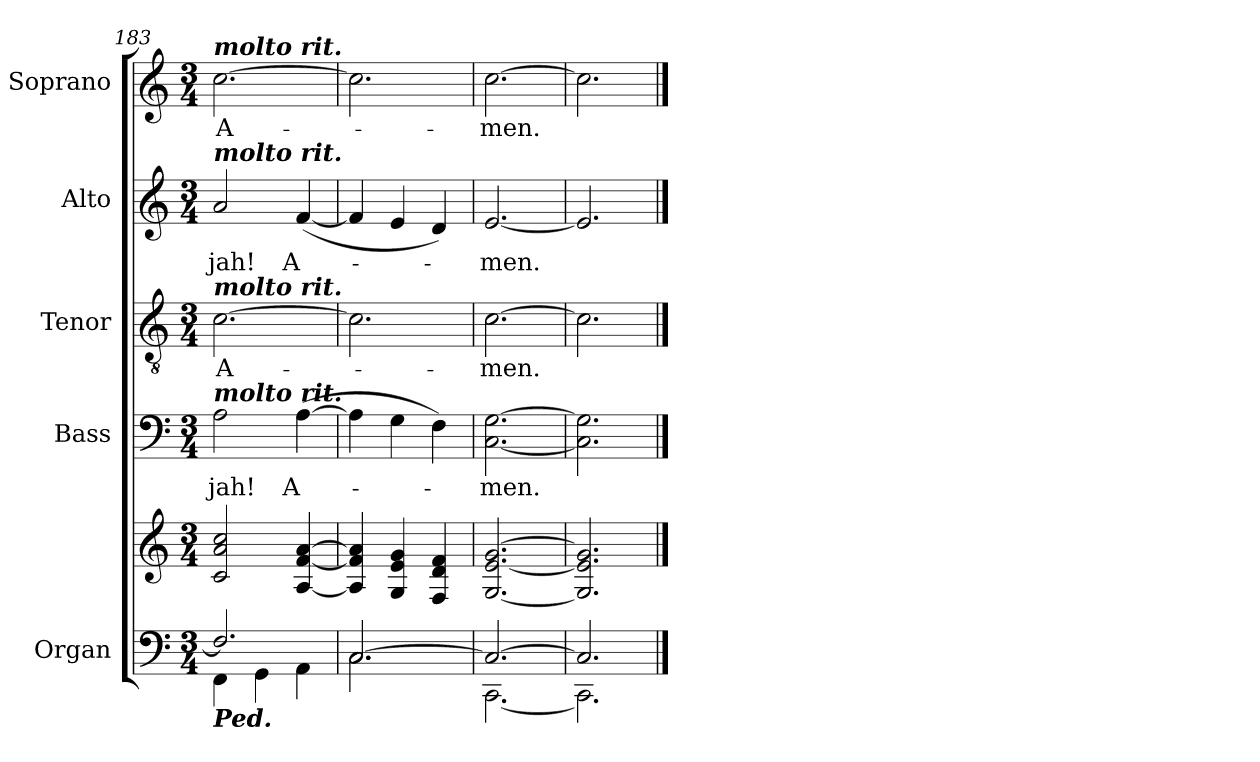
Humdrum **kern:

**kern	**kern	**kern	**text	**kern	**text	**kern	**text	**kern	**text
*part5	*part5	*part4	*part4	*part3	*part3	*part2	*part2	*part1	*part1
*staff6	*staff5	*staff4	*staff4	*staff3	*staff3	*staff2	*staff2	*staff1	*staff1
*I"Organ	*	*I"Bass	*	*I"Tenor	*	*I"Alto	*	*I"Soprano	*
*	*	*I'B	*	*I'T	*	*I'A	*	*I'S	*
*clefF4	*clefG2	*clefF4	*	*clefGv2	*	*clefG2	*	*clefG2	*
*k[]	*k[]	*k[]	*	*k[]	*	*k[]	*	*k[]	*
*C:	*C:	*C:	*	*C:	*	*C:	*	*C:	*
*M3/4	*M3/4	*M3/4	*	*M3/4	*	*M3/4	*	*M3/4	*
=183	=183	=183	=183	=183	=183	=183	=183	=183	=183
*^	*	*	*	*	*	*	*	*	*
!	!	!	!	!	!	!	!	!	!LO:TX:a:Bi:t=molto rit.	!
!	!	!	!	!	!	!	!LO:TX:a:Bi:t=molto rit.	!	!	!
!	!	!	!	!	!LO:TX:a:Bi:t=molto rit.	!	!	!	!	!
!	!	!	!LO:TX:a:Bi:t=molto rit.	!	!	!	!	!	!	!
!LO:TX:b:Bi:t=Ped.	!	!	!	!	!	!	!	!	!	!
!	!	!	!	!LO:LY:b	!	!LO:LY:b	!	!LO:LY:b	!	!LO:LY:b
2.F/]	4FF\	2c 2a 2cc	2A	jah!	[2.c	A-	2a	jah!	[2.cc	A-
.	4GG\	.	.	.	.	.	.	.	.	.
!	!	!	!	!LO:LY:b	!	!	!	!LO:LY:b	!	!
.	4AA\	[4A [4f [4a	(>[4A	A-	.	.	(<[4f	A-	.	.
=184	=184	=184	=184	=184	=184	=184	=184	=184	=184	=184
[2.C/	2.C\	4A] 4f] 4a]	4A]	.	2.c]	.	4f]	.	2.cc]	.
.	.	4G 4e 4g	4G	.	.	.	4e	.	.	.
.	.	4F 4d 4f	4F)	.	.	.	4d)	.	.	.
=185	=185	=185	=185	=185	=185	=185	=185	=185	=185	=185
!	!	!	!	!LO:LY:b	!	!LO:LY:b	!	!LO:LY:b	!	!LO:LY:b
2.C/_	[2.CC\	[2.G [2.e [2.g	[2.C [2.G	men.	[2.c	men.	[2.e	men.	[2.cc	men.
=186	=186	=186	=186	=186	=186	=186	=186	=186	=186	=186
2.C/]	2.CC\]	2.G] 2.e] 2.g]	2.C] 2.G]	.	2.c]	.	2.e]	.	2.cc]	.
*v	*v	*	*	*	*	*	*	*	*	*
==	==	==	==	==	==	==	==	==	==
*-	*-	*-	*-	*-	*-	*-	*-	*-	*-
